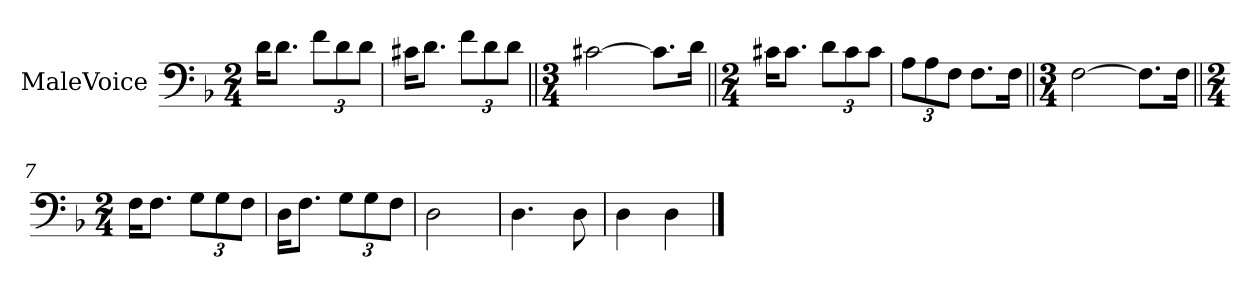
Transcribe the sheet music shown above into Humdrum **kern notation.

**kern
*part1
*staff1
*I"MaleVoice
*clefF4
*k[b-]
*M2/4
*MM80
=1
16d\KL
8.d\J
12f\L
12d\
12d\J
=2
16c#X\KL
8.d\J
12f\L
12d\
12d\J
=3||
*M3/4
[2c#X
8.c#\L]
16d\Jk
=4||
*M2/4
16c#X\KL
8.c#\J
12d\L
12c#\
12c#\J
=5
12A\L
12A\
12F\J
8.F\L
16F\Jk
=6||
*M3/4
[2F
8.F\L]
16F\Jk
=7||
*M2/4
16F\KL
8.F\J
12G\L
12G\
12F\J
=8
16D\KL
8.F\J
12G\L
12G\
12F\J
=9
2D
=10
4.D
8D
=11
4D
4D
==
*-
